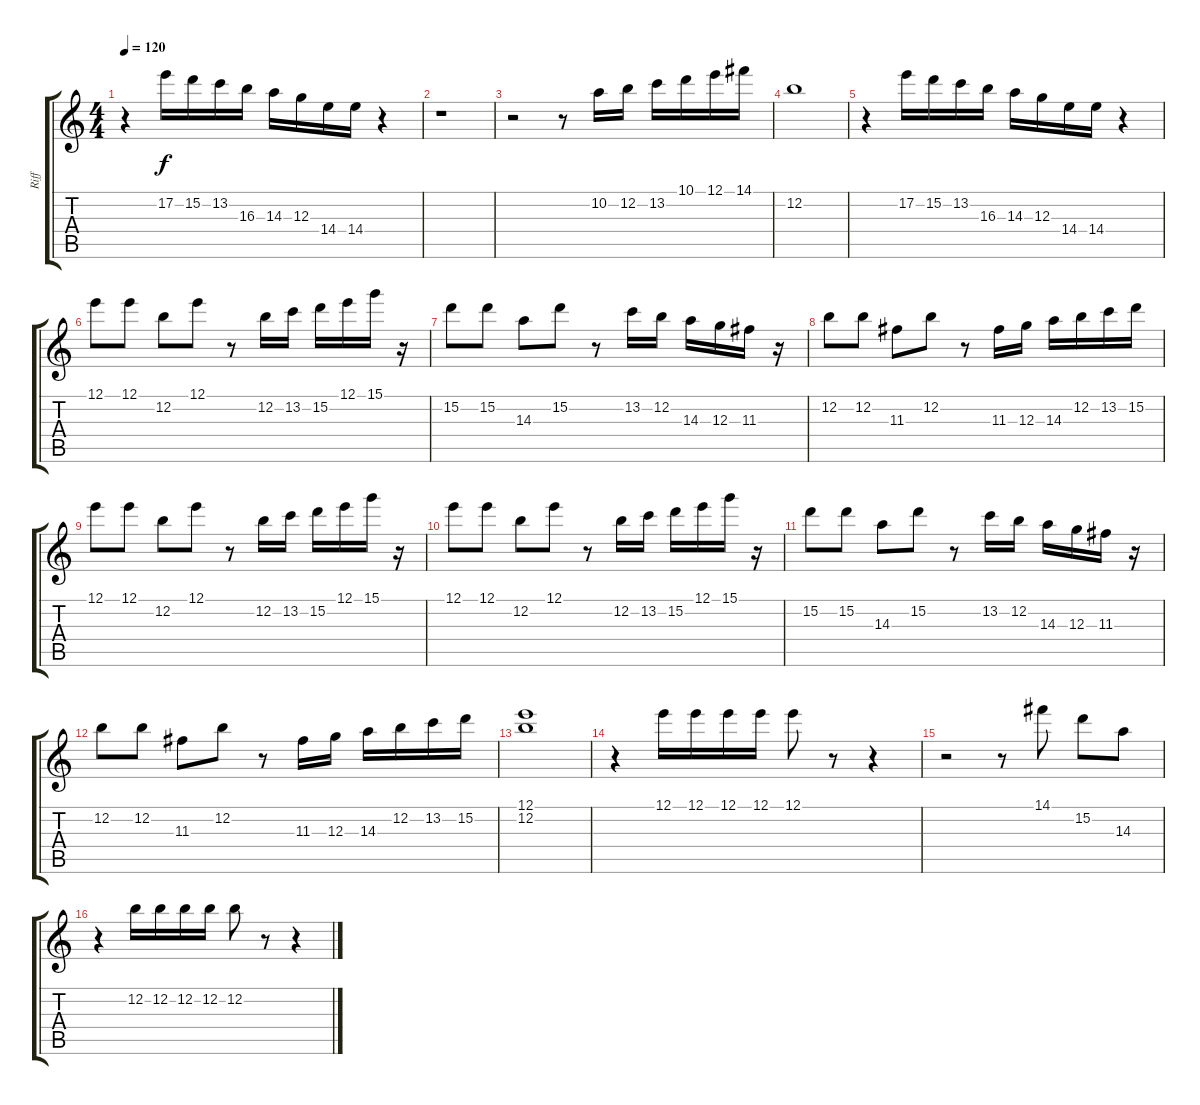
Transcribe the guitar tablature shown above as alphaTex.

\track ("Riff" "Riff") {instrument distortionguitar}
\staff {score tabs}
\tuning (E4 B3 G3 D3 A2 E2) {hide}
\ts (4 4)
\tempo 120
\clef g2
\ks c
r.4{dy f} 17.2.16 15.2.16 13.2.16 16.3.16 14.3.16 12.3.16 14.4.16 14.4.16 r.4 |
r.1 |
r.2 r.8 10.2.16 12.2.16 13.2.16 10.1.16 12.1.16 14.1.16 |
12.2.1 |
r.4 17.2.16 15.2.16 13.2.16 16.3.16 14.3.16 12.3.16 14.4.16 14.4.16 r.4 |
12.1.8 12.1.8 12.2.8 12.1.8 r.8 12.2.16 13.2.16 15.2.16 12.1.16 15.1.16 r.16 |
15.2.8 15.2.8 14.3.8 15.2.8 r.8 13.2.16 12.2.16 14.3.16 12.3.16 11.3.16 r.16 |
12.2.8 12.2.8 11.3.8 12.2.8 r.8 11.3.16 12.3.16 14.3.16 12.2.16 13.2.16 15.2.16 |
12.1.8 12.1.8 12.2.8 12.1.8 r.8 12.2.16 13.2.16 15.2.16 12.1.16 15.1.16 r.16 |
12.1.8 12.1.8 12.2.8 12.1.8 r.8 12.2.16 13.2.16 15.2.16 12.1.16 15.1.16 r.16 |
15.2.8 15.2.8 14.3.8 15.2.8 r.8 13.2.16 12.2.16 14.3.16 12.3.16 11.3.16 r.16 |
12.2.8 12.2.8 11.3.8 12.2.8 r.8 11.3.16 12.3.16 14.3.16 12.2.16 13.2.16 15.2.16 |
(12.1 12.2).1 |
r.4 12.1.16 12.1.16 12.1.16 12.1.16 12.1.8 r.8 r.4 |
r.2 r.8 14.1.8 15.2.8 14.3.8 |
r.4 12.2.16 12.2.16 12.2.16 12.2.16 12.2.8 r.8 r.4
